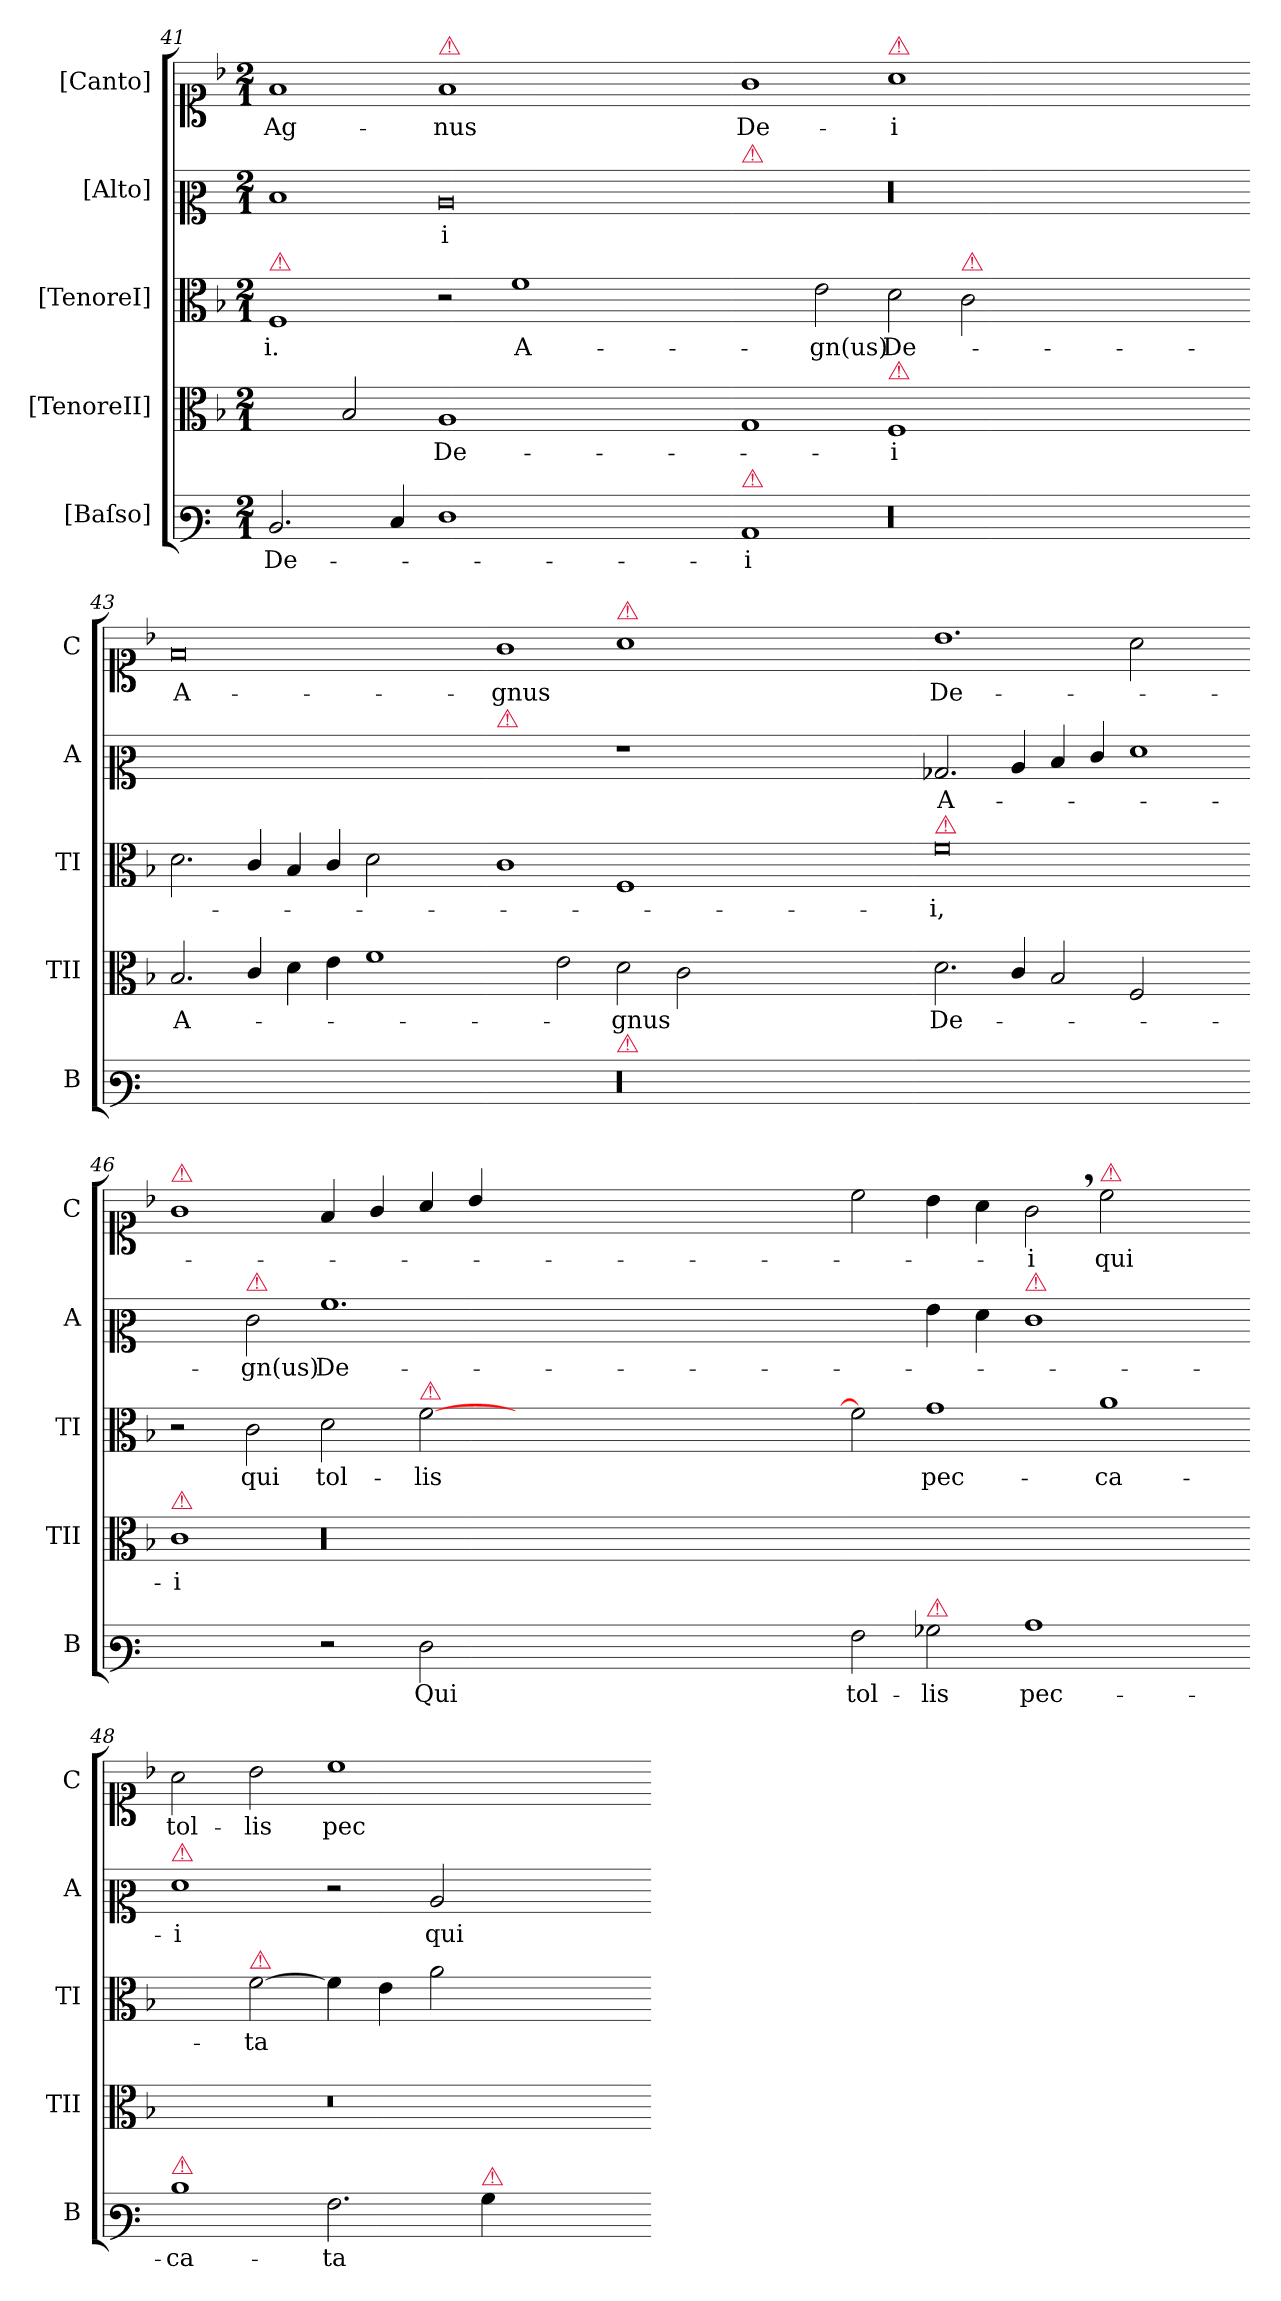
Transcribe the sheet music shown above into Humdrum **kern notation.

**kern	**text	**kern	**text	**kern	**text	**kern	**text	**kern	**text
*part5	*part5	*part4	*part4	*part3	*part3	*part2	*part2	*part1	*part1
*staff5	*staff5	*staff4	*staff4	*staff3	*staff3	*staff2	*staff2	*staff1	*staff1
*I"[Baſso]	*	*I"[TenoreII]	*	*I"[TenoreI]	*	*I"[Alto]	*	*I"[Canto]	*
*I'B	*	*I'TII	*	*I'TI	*	*I'A	*	*I'C	*
*clefF3	*	*clefC3	*	*clefC3	*	*clefC2	*	*clefC1	*
*	*	*k[b-]	*	*k[b-]	*	*	*	*k[b-]	*
*M2/1	*	*M2/1	*	*M2/1	*	*M2/1	*	*M2/1	*
=41	=41	=41	=41	=41	=41	=41	=41	=41	=41
!	!	!	!	!LO:TX:a:color=crimson:t=⚠	!	!	!	!	!
2.D/	De-	2ryy	.	1F/	-i.	1d/	.	1f/	Ag-
.	.	2B-/	.	.	.	.	.	.	.
4E/	.	.	.	.	.	.	.	.	.
!	!	!	!	!	!	!	!	!LO:TX:a:color=crimson:t=⚠	!
!	!	!	!	!	!	!	!LO:LY:i	!	!
1F\	.	1A/	De-	2r	.	0c/	-i	1f/	-nus
.	.	.	.	1f\	A-	.	.	.	.
1ryy	.	1ryy	.	.	.	.	.	1ryy	.
.	.	.	.	2ryy	.	.	.	.	.
=42-	=42-	=42-	=42-	=42-	=42-	=42-	=42-	=42-	=42-
!	!	!	!	!	!	!LO:TX:a:color=crimson:t=⚠	!	!	!
!LO:TX:a:color=crimson:t=⚠	!	!	!	!	!	!	!	!	!
1C/	-i	1G/	.	2ryy	.	1ryy	.	1g\	De-
.	.	.	.	2e\	-gn(us)	.	.	.	.
!	!	!	!	!	!	!	!	!LO:TX:a:color=crimson:t=⚠	!
!	!	!LO:TX:a:color=crimson:t=⚠	!	!	!	!	!	!	!
00r	.	1F/	-i	2d\	De-	00r	.	1a\	-i
!	!	!	!	!LO:TX:a:color=crimson:t=⚠	!	!	!	!	!
.	.	.	.	2c\	.	.	.	.	.
.	.	0.ryy	.	0.ryy	.	.	.	0.ryy	.
=43-	=43-	=43-	=43-	=43-	=43-	=43-	=43-	=43-	=43-
0ryy	.	2.B-/	A-	2.d\	.	0ryy	.	0f/	A-
.	.	4c/	.	4c/	.	.	.	.	.
.	.	4d\	.	4B-/	.	.	.	.	.
.	.	4e\	.	4c/	.	.	.	.	.
.	.	1f\	.	2d\	.	.	.	.	.
2ryy	.	.	.	2ryy	.	2ryy	.	2ryy	.
=44-	=44-	=44-	=44-	=44-	=44-	=44-	=44-	=44-	=44-
!	!	!	!	!	!	!LO:TX:a:color=crimson:t=⚠	!	!	!
1ryy	.	2ryy	.	1c\	.	1ryy	.	1g\	-gnus
.	.	2e\	.	.	.	.	.	.	.
!	!	!	!	!	!	!	!	!LO:TX:a:color=crimson:t=⚠	!
!LO:TX:a:color=crimson:t=⚠	!	!	!	!	!	!	!	!	!
00r	.	2d\	-gnus	1F/	.	1r	.	1a\	.
.	.	2c\	.	.	.	.	.	.	.
.	.	0.ryy	.	0.ryy	.	0.ryy	.	0.ryy	.
=45-	=45-	=45-	=45-	=45-	=45-	=45-	=45-	=45-	=45-
!	!	!	!	!LO:TX:a:color=crimson:t=⚠	!	!	!	!	!
0ryy	.	2.d\	De-	0f\	-i,	2.B-/	A-	1.b-\	De-
.	.	4c/	.	.	.	4c/	.	.	.
.	.	2B-/	.	.	.	4d/	.	.	.
.	.	.	.	.	.	4e/	.	.	.
.	.	2F/	.	.	.	1f\	.	2a\	.
2ryy	.	2ryy	.	2ryy	.	.	.	2ryy	.
=46-	=46-	=46-	=46-	=46-	=46-	=46-	=46-	=46-	=46-
!	!	!	!	!	!	!	!	!LO:TX:a:color=crimson:t=⚠	!
!	!	!LO:TX:a:color=crimson:t=⚠	!	!	!	!	!	!	!
1ryy	.	1c\	-i	2r	.	2ryy	.	1g\	.
!	!	!	!	!	!	!LO:TX:a:color=crimson:t=⚠	!	!	!
.	.	.	.	2c\	qui	2e\	-gn(us)	.	.
2r	.	00r	.	2d\	tol-	1.a\	De-	4f/	.
.	.	.	.	.	.	.	.	4g/	.
!	!	!	!	!LO:TX:a:color=crimson:t=⚠	!	!	!	!	!
2F\	Qui	.	.	[2f\	-lis	.	.	4a/	.
.	.	.	.	.	.	.	.	4b-/	.
0.ryy	.	.	.	0.ryy	.	.	.	0.ryy	.
.	.	.	.	.	.	0ryy	.	.	.
.	.	.	.	.	.	2ryy	.	.	.
=47-	=47-	=47-	=47-	=47-	=47-	=47-	=47-	=47-	=47-
2A\	tol-	0ryy	.	2f\]	.	2ryy	.	2cc\	.
!LO:TX:a:color=crimson:t=⚠	!	!	!	!	!	!	!	!	!
2B-\	-lis	.	.	1g\	pec-	4g\	.	4b-\	.
.	.	.	.	.	.	4f\	.	4a\	.
!	!	!	!	!	!	!LO:TX:a:color=crimson:t=⚠	!	!	!
1c\	pec-	.	.	.	.	1e\	.	2g,\	-i
!	!	!	!	!	!	!	!	!LO:TX:a:color=crimson:t=⚠	!
.	.	.	.	1a\	-ca-	.	.	2cc\	qui
2ryy	.	2ryy	.	.	.	2ryy	.	2ryy	.
=48-	=48-	=48-	=48-	=48-	=48-	=48-	=48-	=48-	=48-
!	!	!	!	!	!	!LO:TX:a:color=crimson:t=⚠	!	!	!
!LO:TX:a:color=crimson:t=⚠	!	!	!	!	!	!	!	!	!
1d\	-ca-	1ryy	.	2ryy	.	1f\	-i	2a\	tol-
!	!	!	!	!LO:TX:a:color=crimson:t=⚠	!	!	!	!	!
.	.	.	.	[2f\	-ta	.	.	2b-\	-lis
2.A\	-ta	0r	.	4f!\]	.	2r	.	1cc\	pec-
.	.	.	.	4e\	.	.	.	.	.
.	.	.	.	2a\	.	2c/	qui	.	.
!LO:TX:a:color=crimson:t=⚠	!	!	!	!	!	!	!	!	!
4B-\	.	.	.	.	.	.	.	.	.
1ryy	.	.	.	1ryy	.	1ryy	.	1ryy	.
=-	=-	=-	=-	=-	=-	=-	=-	=-	=-
*-	*-	*-	*-	*-	*-	*-	*-	*-	*-
